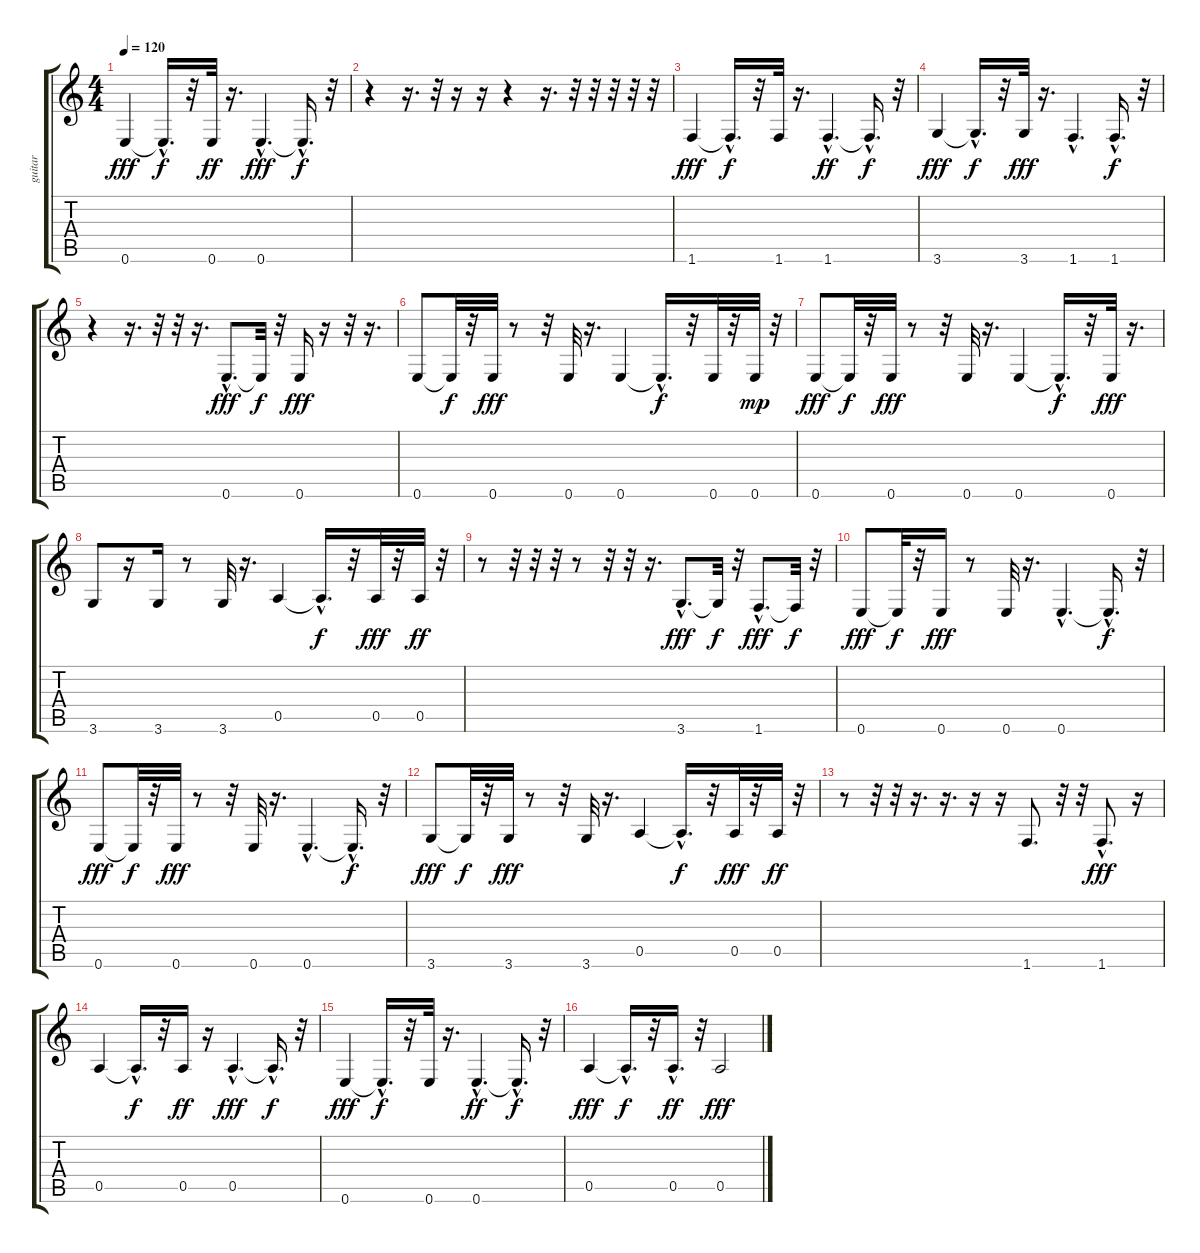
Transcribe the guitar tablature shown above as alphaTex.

\track ("guitar" "guitar") {instrument electricguitarjazz}
\staff {score tabs}
\tuning (E4 B3 G3 D3 A2 E2) {hide}
\ts (4 4)
\tempo 120
\clef g2
\ks c
0.6.4{dy fff} 0.6{hac t}.16{d dy f} r.32 0.6.32{dy ff} r.16{d} 0.6{hac}.4{d dy fff} 0.6{hac t}.16{d dy f} r.32 |
r.4 r.16{d} r.32 r.16 r.16 r.4 r.16{d} r.32 r.32 r.32 r.32 r.32 |
1.6.4{dy fff} 1.6{hac t}.16{d dy f} r.32 1.6.32 r.16{d} 1.6{hac}.4{d dy ff} 1.6{hac t}.16{d dy f} r.32 |
3.6.4{dy fff} 3.6{hac t}.16{d dy f} r.32 3.6.32{dy fff} r.16{d} 1.6{hac}.4{d} 1.6{hac}.16{d dy f} r.32 |
r.4 r.16{d} r.32 r.32 r.16{d} 0.6{hac}.8{d dy fff} 0.6{t}.32{dy f} r.32 0.6.16{dy fff} r.16 r.32 r.16{d} |
0.6.8 0.6{t}.32{dy f} r.32 0.6.32{dy fff} r.8 r.32 0.6.32 r.16{d} 0.6.4 0.6{hac t}.16{d dy f} r.32 0.6.32 r.32 0.6.32{dy mp} r.32 |
0.6.8{dy fff} 0.6{t}.32{dy f} r.32 0.6.32{dy fff} r.8 r.32 0.6.32 r.16{d} 0.6.4 0.6{hac t}.16{d dy f} r.32 0.6.32{dy fff} r.16{d} |
3.6.8 r.16 3.6.16 r.8 3.6.32 r.16{d} 0.5.4 0.5{hac t}.16{d dy f} r.32 0.5.32{dy fff} r.32 0.5.32{dy ff} r.32 |
r.8 r.32 r.32 r.32 r.8 r.32 r.32 r.16{d} 3.6{hac}.8{d dy fff} 3.6{t}.32{dy f} r.32 1.6{hac}.8{d dy fff} 1.6{t}.32{dy f} r.32 |
0.6.8{dy fff} 0.6{t}.32{dy f} r.32 0.6.16{dy fff} r.8 0.6.32 r.16{d} 0.6{hac}.4{d} 0.6{hac t}.16{d dy f} r.32 |
0.6.8{dy fff} 0.6{t}.32{dy f} r.32 0.6.32{dy fff} r.8 r.32 0.6.32 r.16{d} 0.6{hac}.4{d} 0.6{hac t}.16{d dy f} r.32 |
3.6.8{dy fff} 3.6{t}.32{dy f} r.32 3.6.32{dy fff} r.8 r.32 3.6.32 r.16{d} 0.5.4 0.5{hac t}.16{d dy f} r.32 0.5.32{dy fff} r.32 0.5.32{dy ff} r.32 |
r.8 r.32 r.32 r.16{d} r.16{d} r.16 r.16 1.6.8{d} r.32 r.32 1.6{hac}.8{d dy fff} r.16 |
0.5.4 0.5{hac t}.16{d dy f} r.32 0.5.16{dy ff} r.16 0.5{hac}.4{d dy fff} 0.5{hac t}.16{d dy f} r.32 |
0.6.4{dy fff} 0.6{hac t}.16{d dy f} r.32 0.6.32 r.16{d} 0.6{hac}.4{d dy ff} 0.6{hac t}.16{d dy f} r.32 |
0.5.4{dy fff} 0.5{hac t}.16{d dy f} r.32 0.5{hac}.16{d dy ff} r.32 0.5.2{dy fff}
